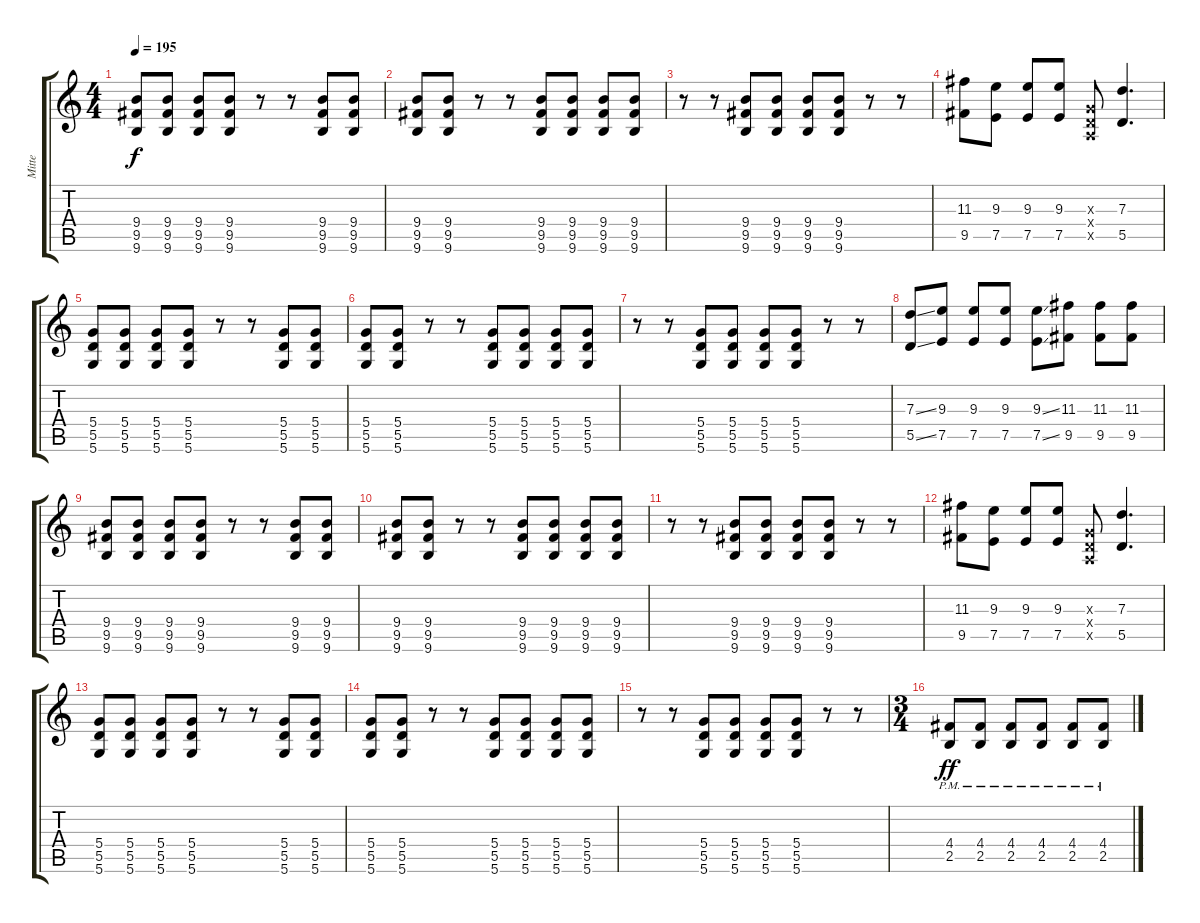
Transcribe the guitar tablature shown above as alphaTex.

\track ("Mitte" "Mitte") {instrument distortionguitar}
\staff {score tabs}
\tuning (E4 B3 G3 D3 A2 D2) {hide}
\ts (4 4)
\tempo 195
\clef g2
\ks c
(9.4 9.5 9.6).8{dy f} (9.4 9.5 9.6).8 (9.4 9.5 9.6).8 (9.4 9.5 9.6).8 r.8 r.8 (9.4 9.5 9.6).8 (9.4 9.5 9.6).8 |
(9.4 9.5 9.6).8 (9.4 9.5 9.6).8 r.8 r.8 (9.4 9.5 9.6).8 (9.4 9.5 9.6).8 (9.4 9.5 9.6).8 (9.4 9.5 9.6).8 |
r.8 r.8 (9.4 9.5 9.6).8 (9.4 9.5 9.6).8 (9.4 9.5 9.6).8 (9.4 9.5 9.6).8 r.8 r.8 |
(11.3 9.5).8 (9.3 7.5).8 (9.3 7.5).8 (9.3 7.5).8 (0.3{x} 0.4{x} 0.5{x}).8 (7.3 5.5).4{d} |
(5.4 5.5 5.6).8 (5.4 5.5 5.6).8 (5.4 5.5 5.6).8 (5.4 5.5 5.6).8 r.8 r.8 (5.4 5.5 5.6).8 (5.4 5.5 5.6).8 |
(5.4 5.5 5.6).8 (5.4 5.5 5.6).8 r.8 r.8 (5.4 5.5 5.6).8 (5.4 5.5 5.6).8 (5.4 5.5 5.6).8 (5.4 5.5 5.6).8 |
r.8 r.8 (5.4 5.5 5.6).8 (5.4 5.5 5.6).8 (5.4 5.5 5.6).8 (5.4 5.5 5.6).8 r.8 r.8 |
(7.3{ss} 5.5{ss}).8 (9.3 7.5).8 (9.3 7.5).8 (9.3 7.5).8 (9.3{ss} 7.5{ss}).8 (11.3 9.5).8 (11.3 9.5).8 (11.3 9.5).8 |
(9.4 9.5 9.6).8 (9.4 9.5 9.6).8 (9.4 9.5 9.6).8 (9.4 9.5 9.6).8 r.8 r.8 (9.4 9.5 9.6).8 (9.4 9.5 9.6).8 |
(9.4 9.5 9.6).8 (9.4 9.5 9.6).8 r.8 r.8 (9.4 9.5 9.6).8 (9.4 9.5 9.6).8 (9.4 9.5 9.6).8 (9.4 9.5 9.6).8 |
r.8 r.8 (9.4 9.5 9.6).8 (9.4 9.5 9.6).8 (9.4 9.5 9.6).8 (9.4 9.5 9.6).8 r.8 r.8 |
(11.3 9.5).8 (9.3 7.5).8 (9.3 7.5).8 (9.3 7.5).8 (0.3{x} 0.4{x} 0.5{x}).8 (7.3 5.5).4{d} |
(5.4 5.5 5.6).8 (5.4 5.5 5.6).8 (5.4 5.5 5.6).8 (5.4 5.5 5.6).8 r.8 r.8 (5.4 5.5 5.6).8 (5.4 5.5 5.6).8 |
(5.4 5.5 5.6).8 (5.4 5.5 5.6).8 r.8 r.8 (5.4 5.5 5.6).8 (5.4 5.5 5.6).8 (5.4 5.5 5.6).8 (5.4 5.5 5.6).8 |
r.8 r.8 (5.4 5.5 5.6).8 (5.4 5.5 5.6).8 (5.4 5.5 5.6).8 (5.4 5.5 5.6).8 r.8 r.8 |
\ts (3 4)
(4.4{pm} 2.5{pm}).8{dy ff} (4.4{pm} 2.5{pm}).8 (4.4{pm} 2.5{pm}).8 (4.4{pm} 2.5{pm}).8 (4.4{pm} 2.5{pm}).8 (4.4{pm} 2.5{pm}).8
